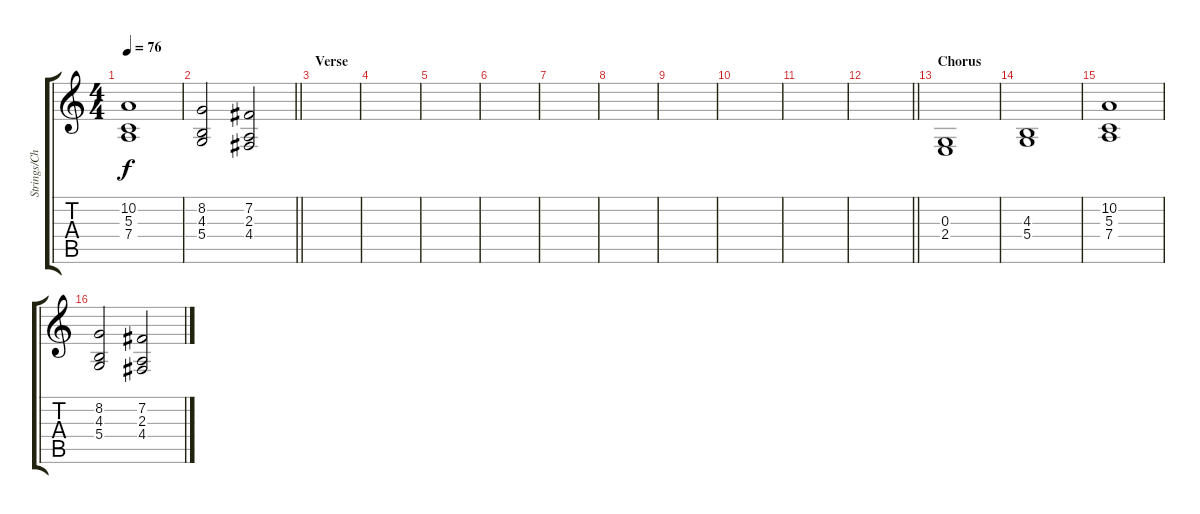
\track ("Strings/Chorus" "Strings/Ch") {instrument stringensemble1}
\staff {score tabs}
\tuning (E4 B3 G3 D3 A2 D2) {hide}
\ts (4 4)
\tempo 76
\clef g2
\ks c
(10.2 5.3 7.4).1{dy f} |
\barLineRight lightlight
(8.2 4.3 5.4).2 (7.2 2.3 4.4).2 |
\section ("" "Verse")
|
|
|
|
|
|
|
|
|
\barLineRight lightlight
|
\section ("" "Chorus")
(0.3 2.4).1 |
(4.3 5.4).1 |
(10.2 5.3 7.4).1 |
(8.2 4.3 5.4).2 (7.2 2.3 4.4).2
